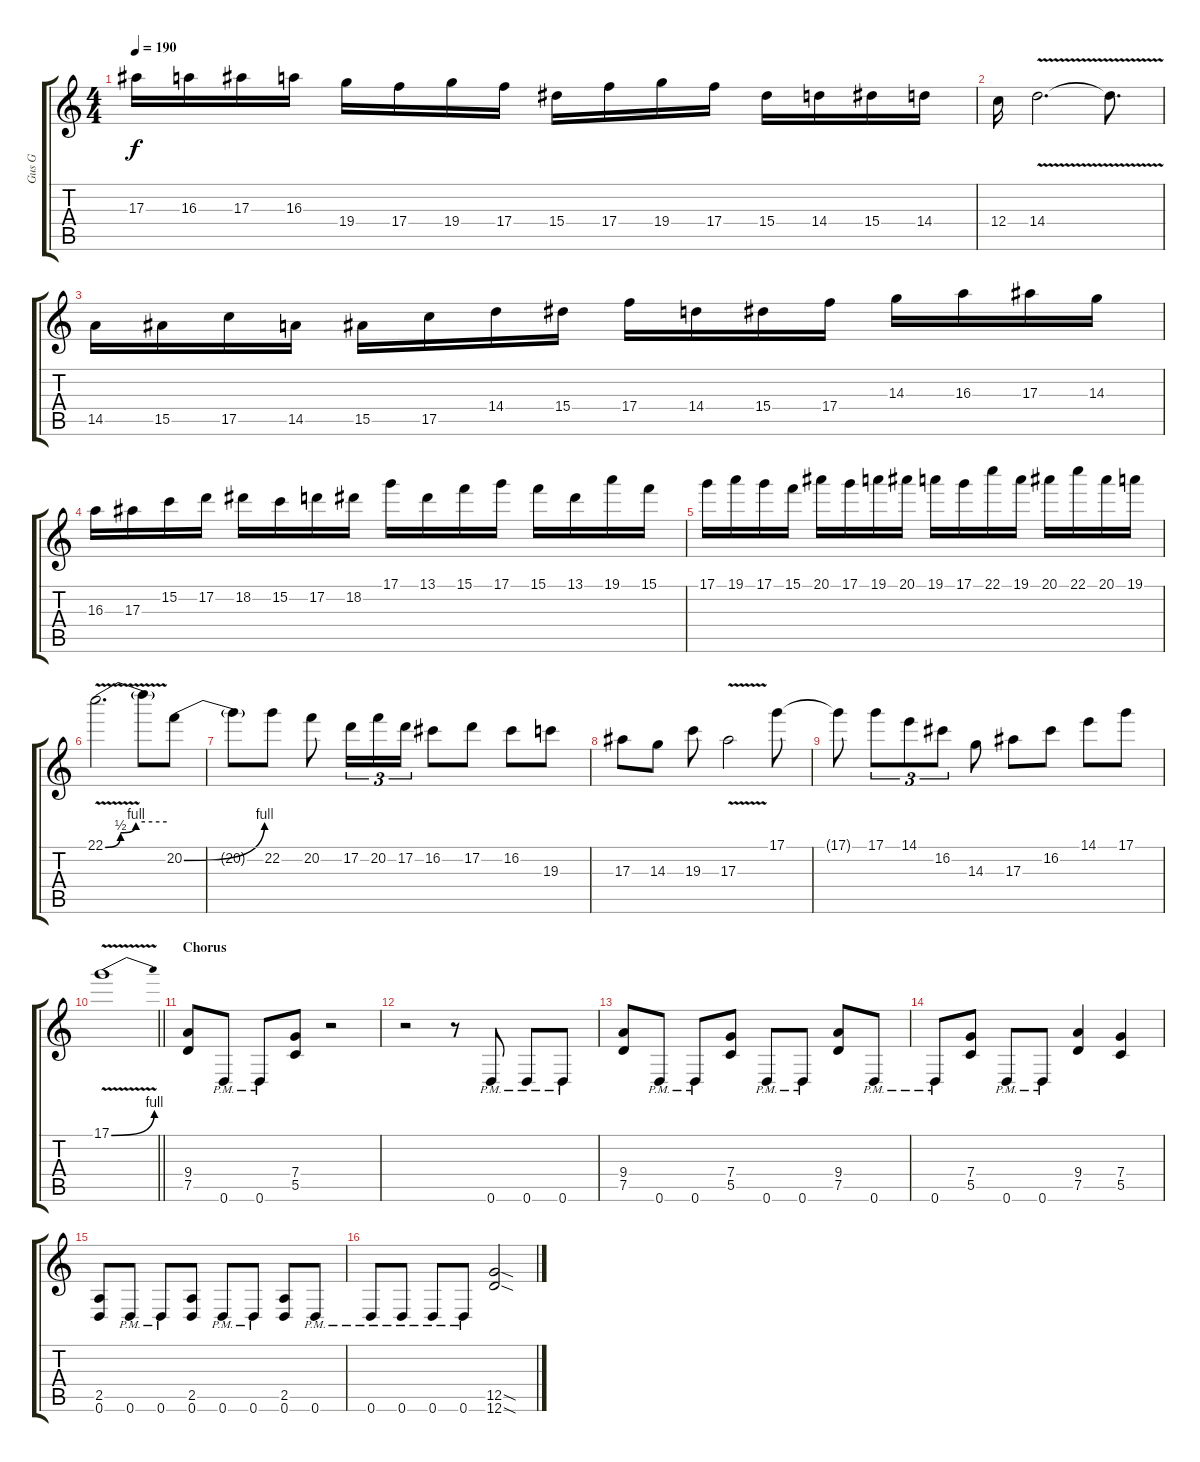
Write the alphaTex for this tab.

\track ("Gus G" "Gus G") {instrument distortionguitar}
\staff {score tabs}
\tuning (D4 A3 F3 C3 G2 D2) {hide}
\ts (4 4)
\tempo 190
\clef g2
\ks c
17.3.16{dy f} 16.3.16 17.3.16 16.3.16 19.4.16 17.4.16 19.4.16 17.4.16 15.4.16 17.4.16 19.4.16 17.4.16 15.4.16 14.4.16 15.4.16 14.4.16 |
12.4.16 14.4{v}.2{d} 14.4{t}.8{d} |
14.5.16 15.5.16 17.5.16 14.5.16 15.5.16 17.5.16 14.4.16 15.4.16 17.4.16 14.4.16 15.4.16 17.4.16 14.3.16 16.3.16 17.3.16 14.3.16 |
16.3.16 17.3.16 15.2.16 17.2.16 18.2.16 15.2.16 17.2.16 18.2.16 17.1.16 13.1.16 15.1.16 17.1.16 15.1.16 13.1.16 19.1.16 15.1.16 |
17.1.16 19.1.16 17.1.16 15.1.16 20.1.16 17.1.16 19.1.16 20.1.16 19.1.16 17.1.16 22.1.16 19.1.16 20.1.16 22.1.16 20.1.16 19.1.16 |
22.1{be (custom 0 0 15 2 30 4 60 4) v}.2{d} 22.1{t}.8 20.2{be (bend 0 0 60 4)}.8 |
20.2{t}.8 22.2.8 20.2.8 17.2.16{tu (3 2)} 20.2.16{tu (3 2)} 17.2.16{tu (3 2)} 16.2.8 17.2.8 16.2.8 19.3.8 |
17.3.8 14.3.8 19.3.8 17.3{v}.2 17.1.8 |
17.1{t}.8 17.1.8{tu (3 2)} 14.1.8{tu (3 2)} 16.2.8{tu (3 2)} 14.3.8 17.3.8 16.2.8 14.1.8 17.1.8 |
\barLineRight lightlight
17.1{be (bend 0 0 60 4) v}.1 |
\section ("" "Chorus")
(9.4 7.5).8 0.6{pm}.8 0.6{pm}.8 (7.4 5.5).8 r.2 |
r.2 r.8 0.6{pm}.8 0.6{pm}.8 0.6{pm}.8 |
(9.4 7.5).8 0.6{pm}.8 0.6{pm}.8 (7.4 5.5).8 0.6{pm}.8 0.6{pm}.8 (9.4 7.5).8 0.6{pm}.8 |
0.6{pm}.8 (7.4 5.5).8 0.6{pm}.8 0.6{pm}.8 (9.4 7.5).4 (7.4 5.5).4 |
(2.5 0.6).8 0.6{pm}.8 0.6{pm}.8 (2.5 0.6).8 0.6{pm}.8 0.6{pm}.8 (2.5 0.6).8 0.6{pm}.8 |
0.6{pm}.8 0.6{pm}.8 0.6{pm}.8 0.6{pm}.8 (12.5{sod} 12.6{sod}).2
